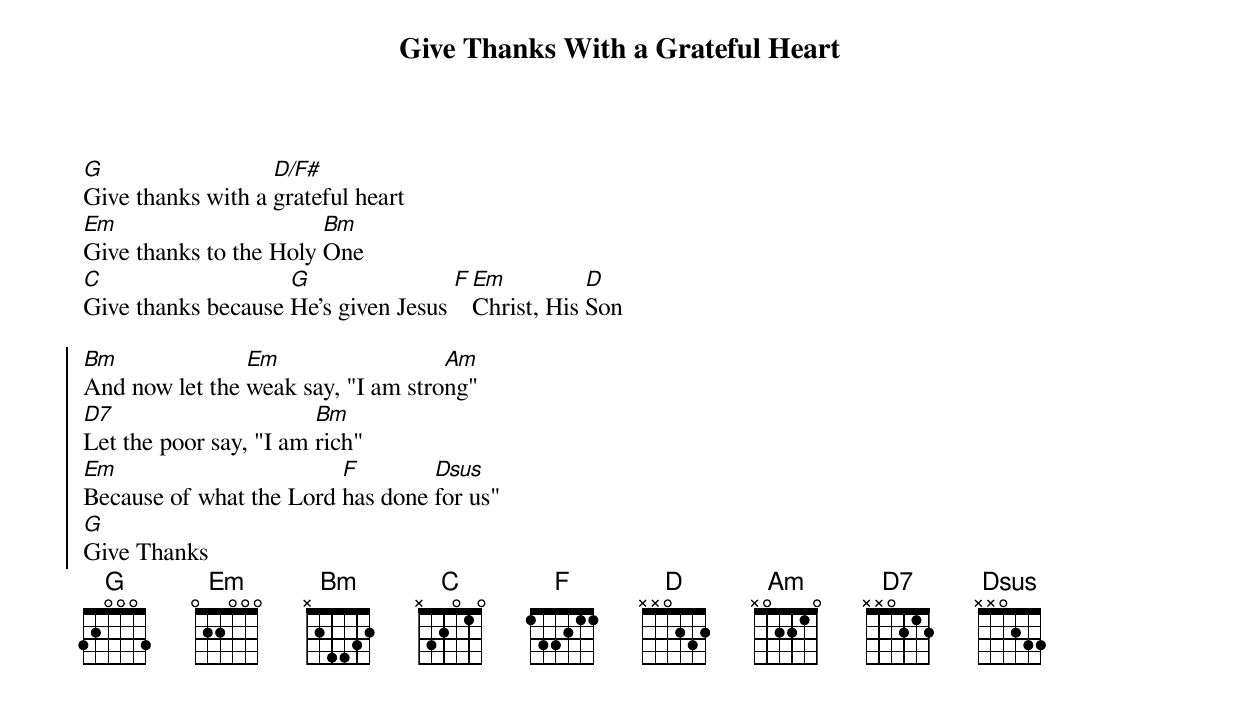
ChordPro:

{title: Give Thanks With a Grateful Heart}
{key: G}
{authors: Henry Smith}
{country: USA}
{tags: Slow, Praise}
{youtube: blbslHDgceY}

{sov}
[G]Give thanks with a [D/F#]grateful heart
[Em]Give thanks to the Holy [Bm]One
[C]Give thanks because [G]He's given Jesus [F][Em]Christ, His [D]Son

{eov}
{soc}
[Bm]And now let the [Em]weak say, "I am stro[Am]ng"
[D7]Let the poor say, "I am [Bm]rich"
[Em]Because of what the Lord [F]has done [Dsus]for us"
[G]Give Thanks
{eoc}
